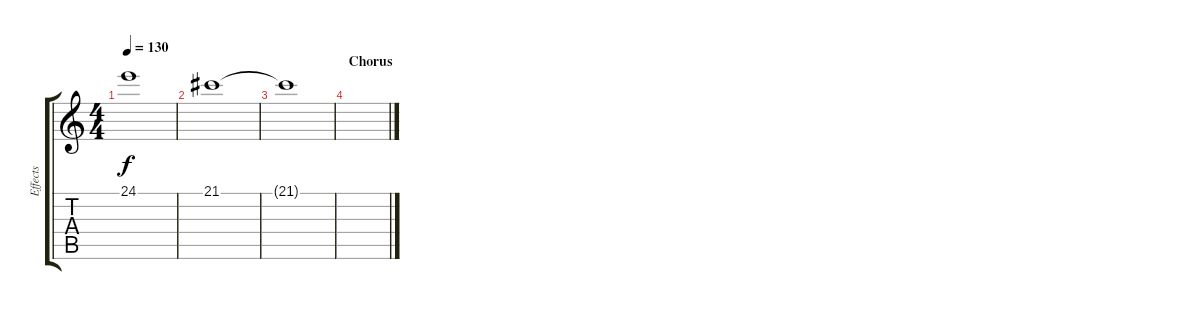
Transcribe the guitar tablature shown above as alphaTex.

\track ("Effects" "Effects") {instrument pad2warm}
\staff {score tabs}
\tuning (E4 B3 G3 D3 A2 E2) {hide}
\ts (4 4)
\tempo 130
\clef g2
\ks c
24.1.1{dy f} |
21.1.1{volume 0} |
21.1{t}.1 |
\section ("" "Chorus")
